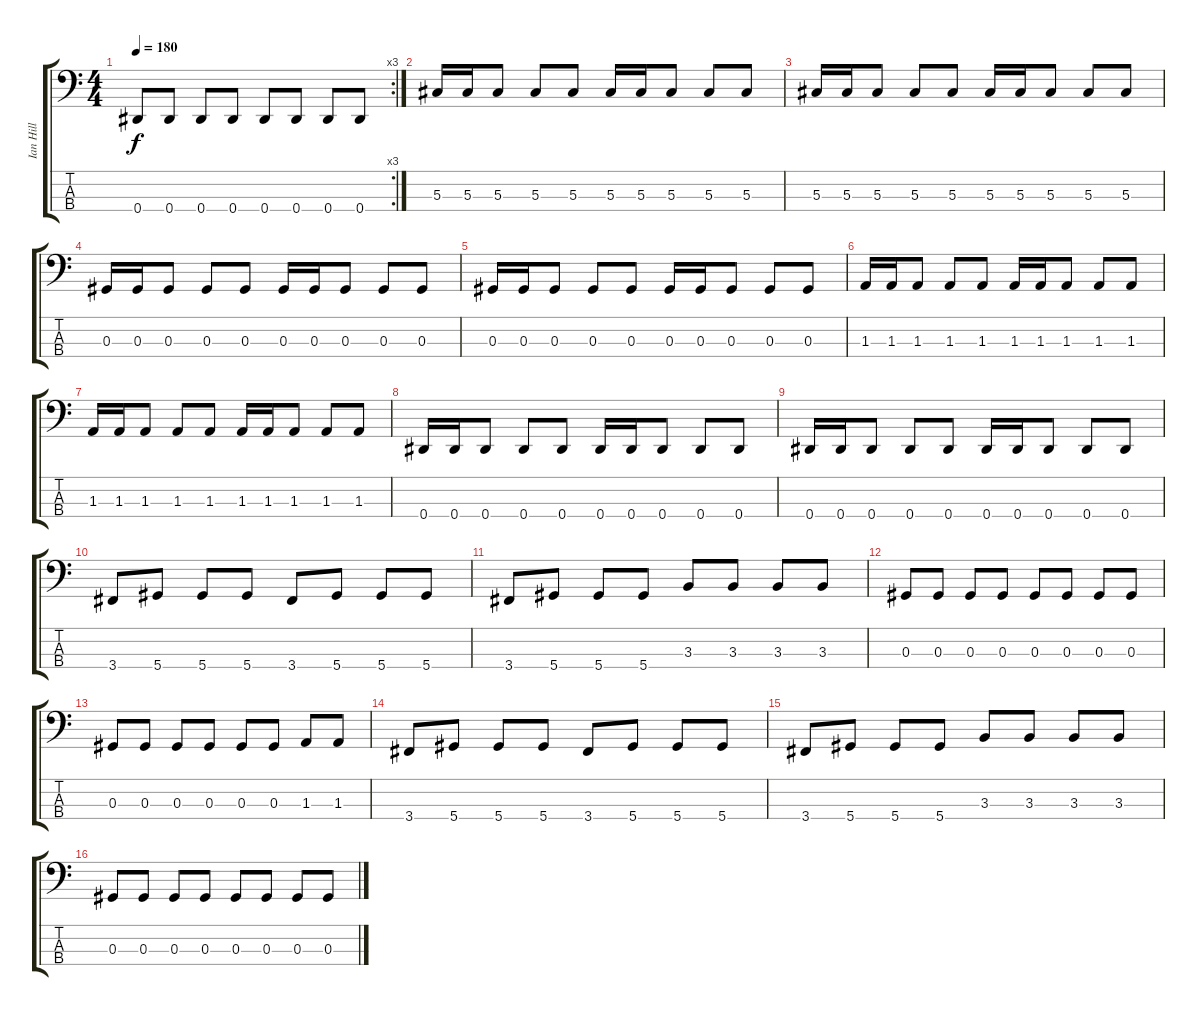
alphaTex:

\track ("Ian Hill" "Ian Hill") {instrument electricbasspick}
\staff {score tabs}
\tuning (Gb2 Eb2 Ab1 Eb1) {hide}
\rc 3
\ts (4 4)
\tempo 180
\clef f4
\ks c
0.4.8{dy f} 0.4.8 0.4.8 0.4.8 0.4.8 0.4.8 0.4.8 0.4.8 |
5.3.16 5.3.16 5.3.8 5.3.8 5.3.8 5.3.16 5.3.16 5.3.8 5.3.8 5.3.8 |
5.3.16 5.3.16 5.3.8 5.3.8 5.3.8 5.3.16 5.3.16 5.3.8 5.3.8 5.3.8 |
0.3.16 0.3.16 0.3.8 0.3.8 0.3.8 0.3.16 0.3.16 0.3.8 0.3.8 0.3.8 |
0.3.16 0.3.16 0.3.8 0.3.8 0.3.8 0.3.16 0.3.16 0.3.8 0.3.8 0.3.8 |
1.3.16 1.3.16 1.3.8 1.3.8 1.3.8 1.3.16 1.3.16 1.3.8 1.3.8 1.3.8 |
1.3.16 1.3.16 1.3.8 1.3.8 1.3.8 1.3.16 1.3.16 1.3.8 1.3.8 1.3.8 |
0.4.16 0.4.16 0.4.8 0.4.8 0.4.8 0.4.16 0.4.16 0.4.8 0.4.8 0.4.8 |
0.4.16 0.4.16 0.4.8 0.4.8 0.4.8 0.4.16 0.4.16 0.4.8 0.4.8 0.4.8 |
3.4.8 5.4.8 5.4.8 5.4.8 3.4.8 5.4.8 5.4.8 5.4.8 |
3.4.8 5.4.8 5.4.8 5.4.8 3.3.8 3.3.8 3.3.8 3.3.8 |
0.3.8 0.3.8 0.3.8 0.3.8 0.3.8 0.3.8 0.3.8 0.3.8 |
0.3.8 0.3.8 0.3.8 0.3.8 0.3.8 0.3.8 1.3.8 1.3.8 |
3.4.8 5.4.8 5.4.8 5.4.8 3.4.8 5.4.8 5.4.8 5.4.8 |
3.4.8 5.4.8 5.4.8 5.4.8 3.3.8 3.3.8 3.3.8 3.3.8 |
0.3.8 0.3.8 0.3.8 0.3.8 0.3.8 0.3.8 0.3.8 0.3.8
